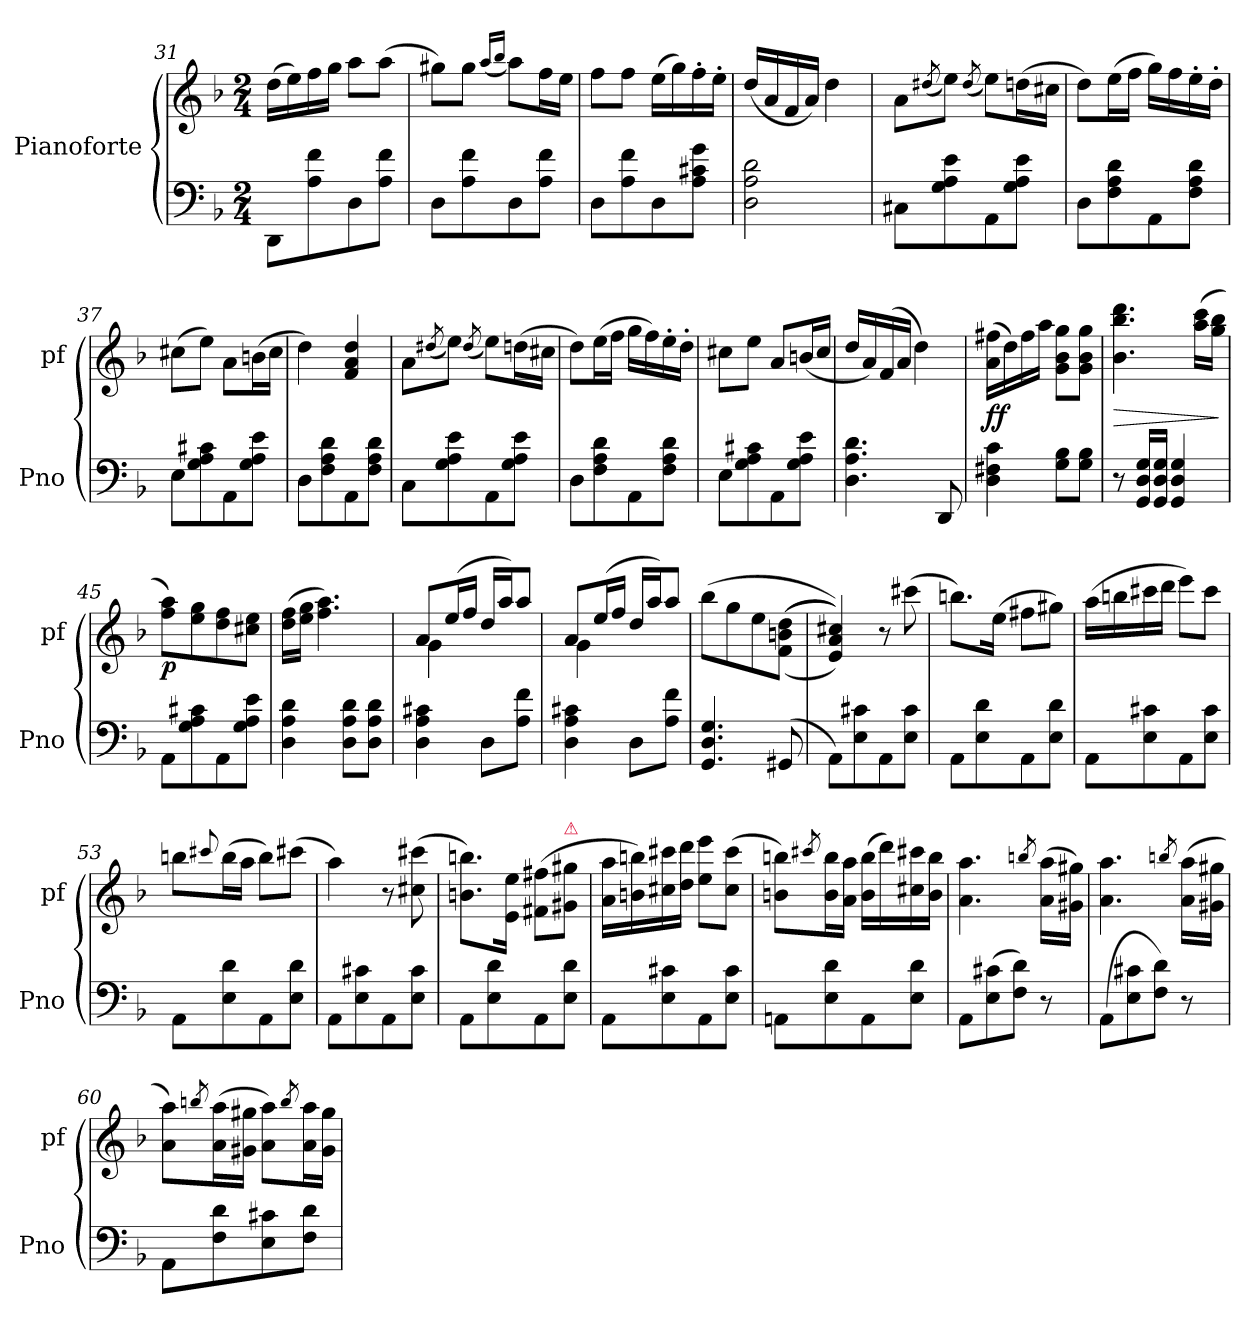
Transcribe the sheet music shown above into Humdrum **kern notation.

**kern	**kern	**dynam
*part2	*part1	*part1
*staff2	*staff1	*staff1
*I"Pianoforte	*I"Pianoforte	*
*I'Pno	*I'pf	*
*clefF4	*clefG2	*
*k[b-]	*k[b-]	*
*M2/4	*M2/4	*
=31	=31	=31
8DD\L	(16dd\LL	.
.	16ee\)	.
8A\ 8f\	16ff\	.
.	16gg\JJ	.
8D\	8aa\L	.
8A\ 8f\J	(8aa\J	.
=32	=32	=32
8D\L	8gg#X\L)	.
8A\ 8f\	8gg#\J	.
.	(16qqaa/LL	.
.	16qqbb-/JJ	.
8D\	8aa\L)	.
8A\ 8f\J	16ff\L	.
.	16ee\JJ	.
=33	=33	=33
8D\L	8ff\L	.
8A\ 8f\	8ff\J	.
8D\	(16ee\LL	.
.	16gg\)	.
8A\ 8c#X\ 8g\J	16ff'\	.
.	16ee'\JJ	.
=34	=34	=34
2D\ 2A\ 2d\	(16dd/LL	.
.	16a/	.
.	16f/	.
.	16a/JJ)	.
.	4dd\	.
=35	=35	=35
8C#X\L	8a\L	.
.	(8qdd#X/	.
8G\ 8A\ 8e\	8ee\J)	.
.	(8qdd#/	.
8AA\	8ee\L)	.
8G\ 8A\ 8e\J	(16ddn\L	.
.	16cc#X\JJ	.
=36	=36	=36
8D\L	8dd\L)	.
8F\ 8A\ 8d\	(16ee\L	.
.	16ff\JJ	.
8AA\	16gg\LL)	.
.	16ff\	.
8F\ 8A\ 8d\J	16ee'\	.
.	16dd'\JJ	.
=37	=37	=37
8E\L	(8cc#X\L	.
8G\ 8A\ 8c#X\	8ee\J)	.
8AA\	8a\L	.
8G\ 8A\ 8e\J	(16bn\L	.
.	16cc#\JJ	.
=38	=38	=38
8D\L	4dd\)	.
8F\ 8A\ 8d\	.	.
8AA\	4f/ 4a/ 4dd/	.
8F\ 8A\ 8d\J	.	.
=39	=39	=39
8C\L	8a\L	.
.	(8qdd#X/	.
8G\ 8A\ 8e\	8ee\J)	.
.	(8qdd#/	.
8AA\	8ee\L)	.
8G\ 8A\ 8e\J	(16ddn\L	.
.	16cc#X\JJ	.
=40	=40	=40
8D\L	8dd\L)	.
8F\ 8A\ 8d\	(16ee\L	.
.	16ff\JJ	.
8AA\	16gg\LL	.
.	16ff\)	.
8F\ 8A\ 8d\J	16ee'\	.
.	16dd'\JJ	.
=41	=41	=41
8E\L	8cc#X\L	.
8G\ 8A\ 8c#X\	8ee\J	.
8AA\	8a/L	.
8G\ 8A\ 8e\J	(16bn/L	.
.	16cc#/JJ	.
=42	=42	=42
4.D\ 4.A\ 4.d\	16dd/LL	.
.	16a/)	.
.	(<16f/	.
.	16a/JJ	.
.	4dd\)	.
8DD/	.	.
=43	=43	=43
4D\ 4F#X\ 4c\	(16a\ 16ff#X\LL	ff
.	16dd\)	.
.	16ff#\	.
.	16aa\JJ	.
8G\ 8B-\L	8g\ 8b-\ 8gg\L	.
8G\ 8B-\J	8g\ 8b-\ 8gg\J	.
=44	=44	=44
!	!	!LO:HP:b
8r	4.b-\ 4.bb-\ 4.ddd\	>
16GG/ 16D/ 16G/LL	.	.
16GG/ 16D/ 16G/JJ	.	.
4GG/ 4D/ 4G/	.	.
.	(16aa\ 16ccc\LL	.
.	16gg\ 16bb-\JJ	.
.	.	]
=45	=45	=45
8AA\L	8ff\ 8aa\L)	p
8G\ 8A\ 8c#X\	8ee\ 8gg\	.
8AA\	8dd\ 8ff\	.
8G\ 8A\ 8e\J	8cc#X\ 8ee\J	.
=46	=46	=46
4D\ 4A\ 4d\	(16dd\ 16ff\LL	.
.	16ee\ 16gg\JJ	.
.	4.ff\ 4.aa\)	.
8D\ 8A\ 8d\L	.	.
8D\ 8A\ 8d\J	.	.
=47	=47	=47
*	*^	*
4D\ 4A\ 4c#X\	8a/L	4g\	.
.	(<16ee/L	.	.
.	16ff/JJ	.	.
8D\L	16dd/LL	4ryy	.
.	16aa/J)	.	.
8A\ 8f\J	8aa/J	.	.
=48	=48	=48	=48
4D\ 4A\ 4c#X\	8a/L	4g\	.
.	(<16ee/L	.	.
.	16ff/JJ	.	.
8D\L	16dd/LL	4ryy	.
.	16aa/J)	.	.
8A\ 8f\J	8aa/J	.	.
*	*v	*v	*
=49	=49	=49
4.GG/ 4.D/ 4.G/	(8bb-\L	.
.	8gg\	.
.	8ee\	.
(8GG#X/	(<(>(>8f\ 8bn\ 8dd\J	.
=50	=50	=50
8AA\L)	4e/ 4a/ 4cc#X/))))	.
8E\ 8c#X\	.	.
8AA\	8r	.
8E\ 8c#\J	(8ccc#X\	.
=51	=51	=51
8AA\L	8.bbn\L)	.
8E\ 8d\	.	.
.	(16ee\Jk	.
8AA\	8ff#X\L	.
8E\ 8d\J	8gg#X\J)	.
=52	=52	=52
8AA\L	(16aa\LL	.
.	16bbn\	.
8E\ 8c#X\	16ccc#X\	.
.	16ddd\JJ	.
8AA\	8eee\L)	.
8E\ 8c#\J	8ccc#\J	.
=53	=53	=53
8AA\L	8bbn\L	.
.	8qqccc#X/	.
8E\ 8d\	(16bb\L	.
.	16aa\JJ	.
8AA\	8bb\L)	.
8E\ 8d\J	(8ccc#X\J	.
=54	=54	=54
8AA\L	4aa\)	.
8E\ 8c#X\	.	.
8AA\	8r	.
8E\ 8c#\J	(8cc#X\ 8ccc#X\	.
=55	=55	=55
8AA\L	8.bn\ 8.bbn\L)	.
8E\ 8d\	.	.
.	16e\ 16ee\Jk	.
8AA\	(8f#X\ 8ff#X\L	.
!	!LO:TX:a:color=crimson:t=⚠	!
8E\ 8d\J	8g#X\ 8gg#X\J	.
=56	=56	=56
8AA\L	16a\ 16aa\LL	.
.	16bn\ 16bbn\)	.
8E\ 8c#X\	16cc#X\ 16ccc#X\	.
.	16dd\ 16ddd\JJ	.
8AA\	8ee\ 8eee\L	.
8E\ 8c#\J	(8cc#\ 8ccc#\J	.
=57	=57	=57
8AAn\L	8bn\ 8bbn\L)	.
.	8qccc#X/	.
8E\ 8d\	16b\ 16bb\L	.
.	16a\ 16aa\JJ	.
8AA\	(16b\ 16bb\LL	.
.	16ddd\)	.
8E\ 8d\J	16cc#X\ 16ccc#X\	.
.	16b\ 16bb\JJ	.
=58	=58	=58
8AA\L	4.a\ 4.aa\	.
(8E\ 8c#X\	.	.
8F\ 8d\J)	.	.
.	8qbbn/	.
8r	(16a\ 16aa\LL	.
.	16g#X\ 16gg#X\JJ)	.
=59	=59	=59
(8AA\L	4.a\ 4.aa\	.
8E\ 8c#X\	.	.
8F\ 8d\J)	.	.
.	8qbbn/	.
8r	(16a\ 16aa\LL	.
.	16g#X\ 16gg#X\JJ	.
=60	=60	=60
8AA\L	8a\ 8aa\L)	.
.	8qbbn/	.
8F\ 8d\	(16a\ 16aa\L	.
.	16g#X\ 16gg#X\JJ	.
8E\ 8c#X\	8a\ 8aa\L)	.
.	8qbb/	.
8F\ 8d\J	16a\ 16aa\L	.
.	16g#\ 16gg#\JJ	.
=	=	=
*-	*-	*-
